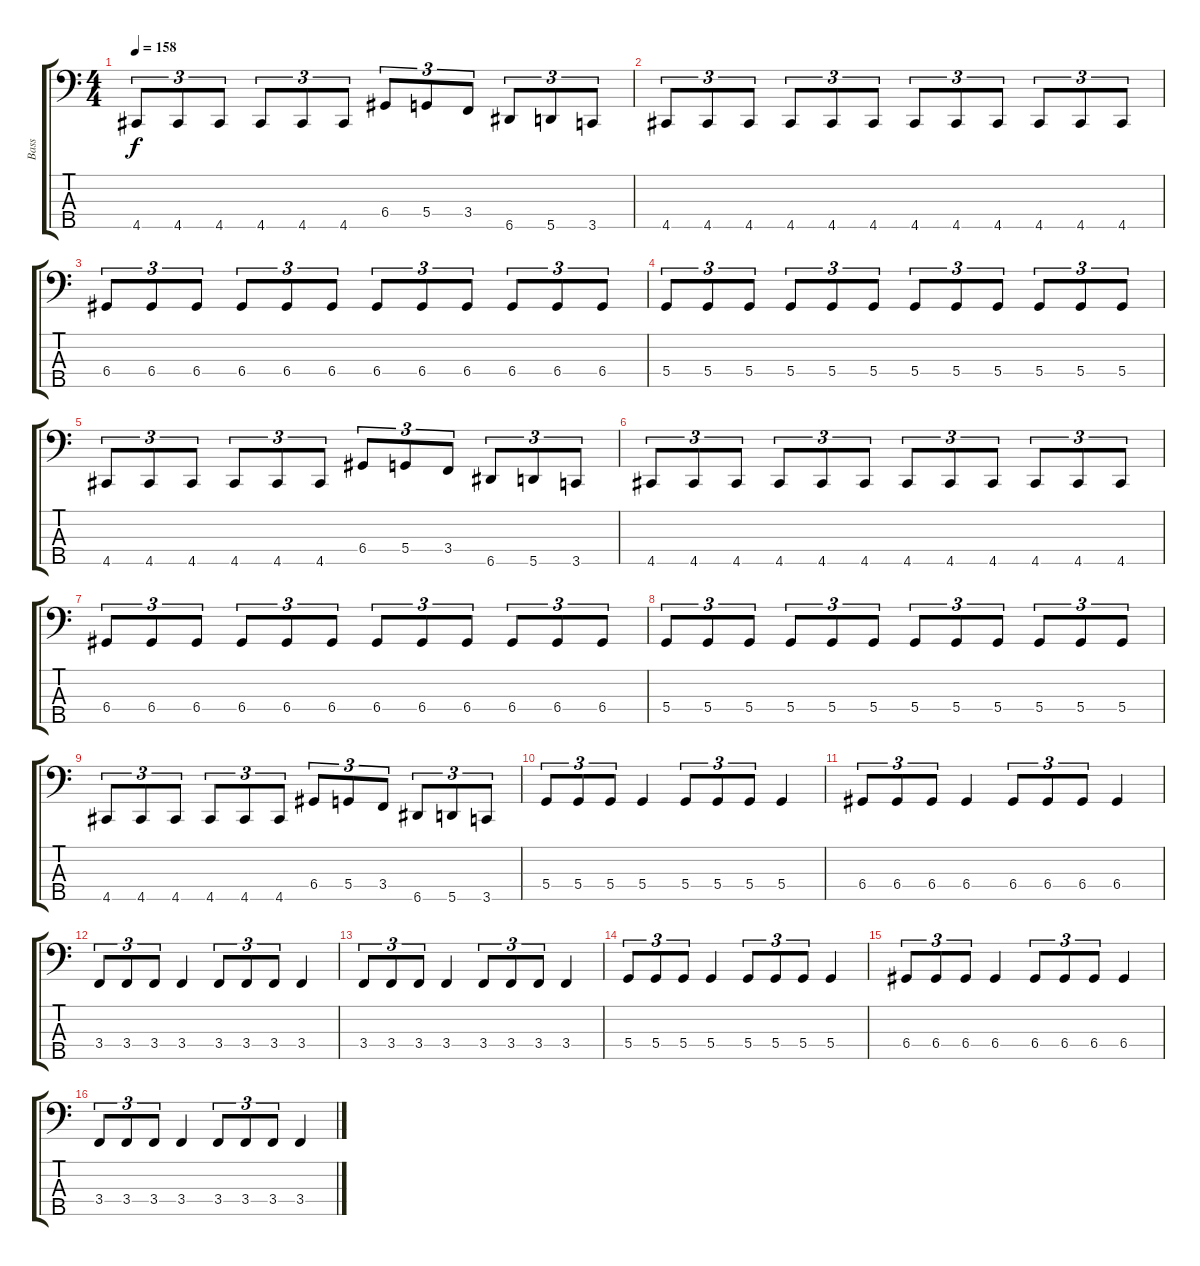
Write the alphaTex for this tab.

\track ("Bass" "Bass") {instrument electricbasspick}
\staff {score tabs}
\tuning (F2 C2 G1 D1 A0) {hide}
\ts (4 4)
\tempo 158
\clef f4
\ks c
4.5.8{tu (3 2) dy f} 4.5.8{tu (3 2)} 4.5.8{tu (3 2)} 4.5.8{tu (3 2)} 4.5.8{tu (3 2)} 4.5.8{tu (3 2)} 6.4.8{tu (3 2)} 5.4.8{tu (3 2)} 3.4.8{tu (3 2)} 6.5.8{tu (3 2)} 5.5.8{tu (3 2)} 3.5.8{tu (3 2)} |
4.5.8{tu (3 2)} 4.5.8{tu (3 2)} 4.5.8{tu (3 2)} 4.5.8{tu (3 2)} 4.5.8{tu (3 2)} 4.5.8{tu (3 2)} 4.5.8{tu (3 2)} 4.5.8{tu (3 2)} 4.5.8{tu (3 2)} 4.5.8{tu (3 2)} 4.5.8{tu (3 2)} 4.5.8{tu (3 2)} |
6.4.8{tu (3 2)} 6.4.8{tu (3 2)} 6.4.8{tu (3 2)} 6.4.8{tu (3 2)} 6.4.8{tu (3 2)} 6.4.8{tu (3 2)} 6.4.8{tu (3 2)} 6.4.8{tu (3 2)} 6.4.8{tu (3 2)} 6.4.8{tu (3 2)} 6.4.8{tu (3 2)} 6.4.8{tu (3 2)} |
5.4.8{tu (3 2)} 5.4.8{tu (3 2)} 5.4.8{tu (3 2)} 5.4.8{tu (3 2)} 5.4.8{tu (3 2)} 5.4.8{tu (3 2)} 5.4.8{tu (3 2)} 5.4.8{tu (3 2)} 5.4.8{tu (3 2)} 5.4.8{tu (3 2)} 5.4.8{tu (3 2)} 5.4.8{tu (3 2)} |
4.5.8{tu (3 2)} 4.5.8{tu (3 2)} 4.5.8{tu (3 2)} 4.5.8{tu (3 2)} 4.5.8{tu (3 2)} 4.5.8{tu (3 2)} 6.4.8{tu (3 2)} 5.4.8{tu (3 2)} 3.4.8{tu (3 2)} 6.5.8{tu (3 2)} 5.5.8{tu (3 2)} 3.5.8{tu (3 2)} |
4.5.8{tu (3 2)} 4.5.8{tu (3 2)} 4.5.8{tu (3 2)} 4.5.8{tu (3 2)} 4.5.8{tu (3 2)} 4.5.8{tu (3 2)} 4.5.8{tu (3 2)} 4.5.8{tu (3 2)} 4.5.8{tu (3 2)} 4.5.8{tu (3 2)} 4.5.8{tu (3 2)} 4.5.8{tu (3 2)} |
6.4.8{tu (3 2)} 6.4.8{tu (3 2)} 6.4.8{tu (3 2)} 6.4.8{tu (3 2)} 6.4.8{tu (3 2)} 6.4.8{tu (3 2)} 6.4.8{tu (3 2)} 6.4.8{tu (3 2)} 6.4.8{tu (3 2)} 6.4.8{tu (3 2)} 6.4.8{tu (3 2)} 6.4.8{tu (3 2)} |
5.4.8{tu (3 2)} 5.4.8{tu (3 2)} 5.4.8{tu (3 2)} 5.4.8{tu (3 2)} 5.4.8{tu (3 2)} 5.4.8{tu (3 2)} 5.4.8{tu (3 2)} 5.4.8{tu (3 2)} 5.4.8{tu (3 2)} 5.4.8{tu (3 2)} 5.4.8{tu (3 2)} 5.4.8{tu (3 2)} |
4.5.8{tu (3 2)} 4.5.8{tu (3 2)} 4.5.8{tu (3 2)} 4.5.8{tu (3 2)} 4.5.8{tu (3 2)} 4.5.8{tu (3 2)} 6.4.8{tu (3 2)} 5.4.8{tu (3 2)} 3.4.8{tu (3 2)} 6.5.8{tu (3 2)} 5.5.8{tu (3 2)} 3.5.8{tu (3 2)} |
5.4.8{tu (3 2)} 5.4.8{tu (3 2)} 5.4.8{tu (3 2)} 5.4.4 5.4.8{tu (3 2)} 5.4.8{tu (3 2)} 5.4.8{tu (3 2)} 5.4.4 |
6.4.8{tu (3 2)} 6.4.8{tu (3 2)} 6.4.8{tu (3 2)} 6.4.4 6.4.8{tu (3 2)} 6.4.8{tu (3 2)} 6.4.8{tu (3 2)} 6.4.4 |
3.4.8{tu (3 2)} 3.4.8{tu (3 2)} 3.4.8{tu (3 2)} 3.4.4 3.4.8{tu (3 2)} 3.4.8{tu (3 2)} 3.4.8{tu (3 2)} 3.4.4 |
3.4.8{tu (3 2)} 3.4.8{tu (3 2)} 3.4.8{tu (3 2)} 3.4.4 3.4.8{tu (3 2)} 3.4.8{tu (3 2)} 3.4.8{tu (3 2)} 3.4.4 |
5.4.8{tu (3 2)} 5.4.8{tu (3 2)} 5.4.8{tu (3 2)} 5.4.4 5.4.8{tu (3 2)} 5.4.8{tu (3 2)} 5.4.8{tu (3 2)} 5.4.4 |
6.4.8{tu (3 2)} 6.4.8{tu (3 2)} 6.4.8{tu (3 2)} 6.4.4 6.4.8{tu (3 2)} 6.4.8{tu (3 2)} 6.4.8{tu (3 2)} 6.4.4 |
3.4.8{tu (3 2)} 3.4.8{tu (3 2)} 3.4.8{tu (3 2)} 3.4.4 3.4.8{tu (3 2)} 3.4.8{tu (3 2)} 3.4.8{tu (3 2)} 3.4.4
